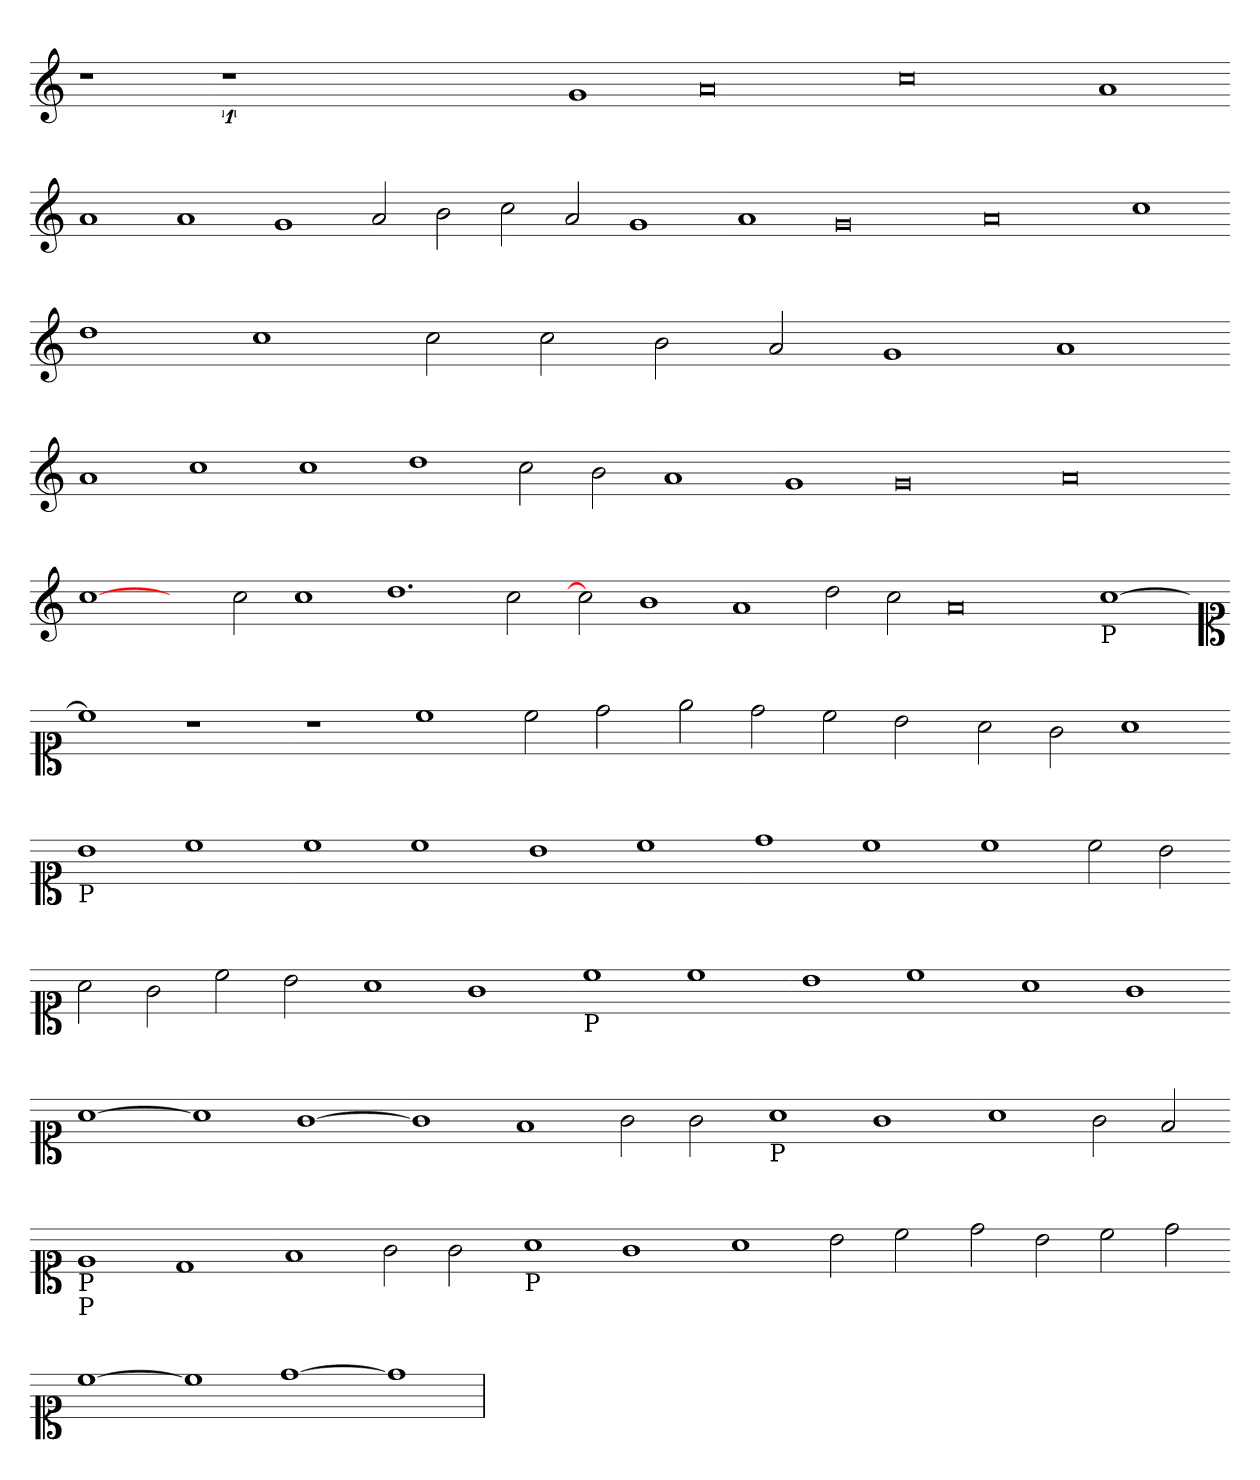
**kern
*part1
*staff1
*clefG2
*k[]
=
1r
=-
1%5r
1g
0a
0cc
1a
=-
1a
1a
1g
2a
2b
2cc
2a
1g
=-
1a
0g
0a
1cc
=-
1dd
1cc
2cc
2cc
2b
2a
1g
1a
=-
1a
1cc
1cc
1dd
2cc
2b
1a
=-
1g
0g
0a
=-
[1cc
2ryy
2cc
1cc
1.dd
2cc
=-
2cc]
1b
1a
2dd
2cc
0a
=-
!LO:TX:b:t=P
[1cc
=-
*clefC1
1cc]
1r
=-
1r
1cc
2cc
2dd
=-
2ee
2dd
2cc
2b
=-
2a
2g
1a
=-
!LO:TX:b:t=P
1b
1cc
=-
1cc
1cc
=-
1b
1cc
=-
1dd
1cc
=-
1cc
2cc
2b
=-
2a
2g
2cc
2b
=-
1a
1g
=-
!LO:TX:b:t=P
1cc
1cc
=-
1b
1cc
=-
1a
1g
=-
[1a
=-
1a]
[1g
=-
1g]
1f
2g
2g
=-
!LO:TX:b:t=P
1a
1g
=-
1a
2g
2f
=-
!LO:TX:b:t=P
!LO:TX:b:t=P
1e
1d
=-
1f
2g
2g
=-
!LO:TX:b:t=P
1a
1g
=-
1a
2b
2cc
=-
2dd
2b
2cc
2dd
=-
[1cc
=-
1cc]
[1dd
=1-
1dd]
=
*-
